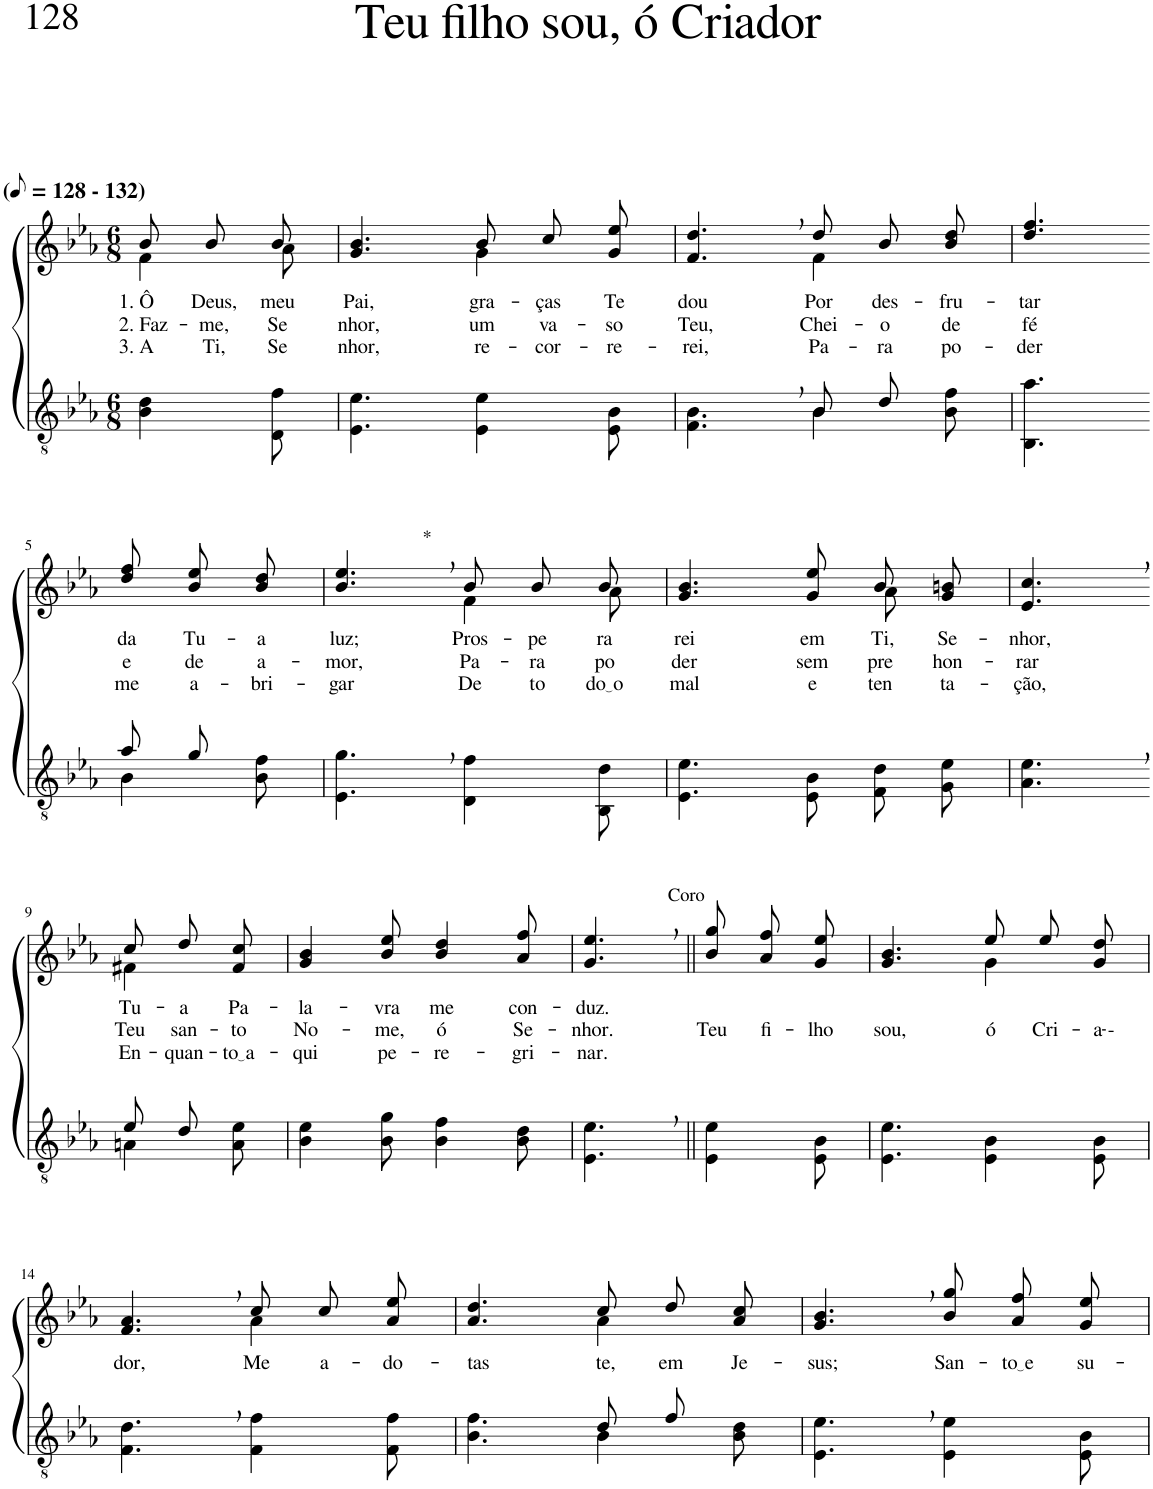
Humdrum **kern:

**kern	**kern	**text	**text	**text
*part2	*part1	*part1	*part1	*part1
*staff2	*staff1	*staff1	*staff1	*staff1
*I"Parte III e IV	*I"Parte I e II	*	*	*
*clefGv2	*clefG2	*	*	*
*Trd3c5	*Trd3c5	*	*	*
*k[b-e-a-]	*k[b-e-a-]	*	*	*
*M6/8	*M6/8	*	*	*
*MM64	*MM64	*	*	*
=1	=1	=1	=1	=1
*	*^	*	*	*
!	!LO:TX:a:B:t=(	!	!	!	!
!	!LO:TX:a:B:t=- 132)	!	!	!	!
!	!	!	!LO:LY:b	!LO:LY:b	!LO:LY:b
4B-\ 4d\	8b-/L	4f\	1. Ô	2. Faz-	3. A
!	!	!	!LO:LY:b	!LO:LY:b	!LO:LY:b
.	8b-/	.	Deus,	-me,	Ti,
!	!	!	!LO:LY:b	!LO:LY:b	!LO:LY:b
8D\ 8f\	8b-/J	8a-\	meu	Se-	Se-
=2	=2	=2	=2	=2	=2
!	!	!	!LO:LY:b	!LO:LY:b	!LO:LY:b
4.E-\ 4.e-\	4.g/ 4.b-/	4.ryy	Pai,	-nhor,	-nhor,
!	!	!	!LO:LY:b	!LO:LY:b	!LO:LY:b
4E-\ 4e-\	8b-\L	4g\	gra-	um	re-
!	!	!	!LO:LY:b	!LO:LY:b	!LO:LY:b
.	8cc\	.	-ças	va-	-cor-
!	!	!	!LO:LY:b	!LO:LY:b	!LO:LY:b
8E-\ 8B-\	8g\ 8ee-\J	8ryy	Te	-so	-re-
=3	=3	=3	=3	=3	=3
*^	*	*	*	*	*
!	!	!	!	!LO:LY:b	!LO:LY:b	!LO:LY:b
4.ryy	4.F\ 4.B-\	4.f/, 4.dd/,	4.ryy	dou	Teu,	-rei,
!	!	!	!	!LO:LY:b	!LO:LY:b	!LO:LY:b
8B-/L	4B-\	8dd\L	4f\	Por	Chei-	Pa-
!	!	!	!	!LO:LY:b	!LO:LY:b	!LO:LY:b
8d/J	.	8b-\	.	des-	-o	-ra
!	!	!	!	!LO:LY:b	!LO:LY:b	!LO:LY:b
8ryy	8B-\ 8f\	8b-\ 8dd\J	8ryy	-fru-	de	po-
=4	=4	=4	=4	=4	=4	=4
!	!	!	!	!LO:LY:b	!LO:LY:b	!LO:LY:b
*v	*v	*	*	*	*	*
*	*v	*v	*	*	*
4.BB-\ 4.a-\	4.dd/ 4.ff/	-tar	fé	-der
!!LO:LB:g=z
=5-	=5-	=5-	=5-	=5-
*^	*	*	*	*
!	!	!	!LO:LY:b	!LO:LY:b	!LO:LY:b
8a-/L	4B-\	8dd\ 8ff\L	da	e	me
!	!	!	!LO:LY:b	!LO:LY:b	!LO:LY:b
8g/J	.	8b-\ 8ee-\	Tu-	de	a-
!	!	!	!LO:LY:b	!LO:LY:b	!LO:LY:b
8ryy	8B-\ 8f\	8b-\ 8dd\J	-a	a-	-bri-
=6	=6	=6	=6	=6	=6
!	!	!LO:TX:a:t=*	!	!	!
!	!	!	!LO:LY:b	!LO:LY:b	!LO:LY:b
*v	*v	*^	*	*	*
4.E-\, 4.g\,	4.b-/, 4.ee-/,	4.ryy	luz;	-mor,	-gar
!	!	!	!LO:LY:b	!LO:LY:b	!LO:LY:b
4D\ 4f\	8b-/L	4f\	Pros-	Pa-	De
!	!	!	!LO:LY:b	!LO:LY:b	!LO:LY:b
.	8b-/	.	-pe-	-ra	to-
!	!	!	!LO:LY:b	!LO:LY:b	!LO:LY:b
8BB-\ 8d\	8b-/J	8a-\	-ra-	po-	do o
=7	=7	=7	=7	=7	=7
!	!	!	!LO:LY:b	!LO:LY:b	!LO:LY:b
4.E-\ 4.e-\	4.g/ 4.b-/	2ryy	-rei	-der	mal
!	!	!	!LO:LY:b	!LO:LY:b	!LO:LY:b
8E-/ 8B-/L	8g/ 8ee-/L	.	em	sem-	e
!	!	!	!LO:LY:b	!LO:LY:b	!LO:LY:b
8F/ 8d/	8b-/	8a-\	Ti,	-pre	ten-
!	!	!	!LO:LY:b	!LO:LY:b	!LO:LY:b
8G/ 8e-/J	8g/ 8bn/J	8ryy	Se-	hon-	-ta-
=8	=8	=8	=8	=8	=8
!	!	!	!LO:LY:b	!LO:LY:b	!LO:LY:b
*	*v	*v	*	*	*
4.A-\, 4.e-\,	4.e-/, 4.cc/,	-nhor,	-rar	-ção,
!!LO:LB:g=z
=9-	=9-	=9-	=9-	=9-
*^	*^	*	*	*
!	!	!	!	!LO:LY:b	!LO:LY:b	!LO:LY:b
8e-/L	4An\	8cc\L	4f#X\	Tu-	Teu	En-
!	!	!	!	!LO:LY:b	!LO:LY:b	!LO:LY:b
8d/J	.	8dd\	.	-a	san-	-quan-
!	!	!	!	!LO:LY:b	!LO:LY:b	!LO:LY:b
8ryy	8A\ 8e-\	8f#\ 8cc\J	8ryy	Pa-	-to	to a
=10	=10	=10	=10	=10	=10	=10
!	!	!	!	!LO:LY:b	!LO:LY:b	!LO:LY:b
*v	*v	*	*	*	*	*
*	*v	*v	*	*	*
4B-\ 4e-\	4g/ 4b-/	-la-	No-	-qui
!	!	!LO:LY:b	!LO:LY:b	!LO:LY:b
8B-\ 8g\	8b-/ 8ee-/	-vra	-me,	pe-
!	!	!LO:LY:b	!LO:LY:b	!LO:LY:b
4B-\ 4f\	4b-/ 4dd/	me	ó	-re-
!	!	!LO:LY:b	!LO:LY:b	!LO:LY:b
8B-\ 8d\	8a-/ 8ff/	con-	Se-	-gri-
=11	=11	=11	=11	=11
!	!LO:TX:a:t=Coro	!	!	!
!	!	!LO:LY:b	!LO:LY:b	!LO:LY:b
4.E-\, 4.e-\,	4.g/, 4.ee-/,	-duz.	-nhor.	-nar.
=12||	=12||	=12||	=12||	=12||
!	!	!	!LO:LY:b	!
4E-\ 4e-\	8b-\ 8gg\L	.	Teu	.
!	!	!	!LO:LY:b	!
.	8a-\ 8ff\	.	fi-	.
!	!	!	!LO:LY:b	!
8E-\ 8B-\	8g\ 8ee-\J	.	-lho	.
=13	=13	=13	=13	=13
!	!	!	!LO:LY:b	!
*	*^	*	*	*
4.E-\ 4.e-\	4.g/ 4.b-/	4.ryy	.	sou,	.
!	!	!	!	!LO:LY:b	!
4E-\ 4B-\	8ee-\L	4g\	.	ó	.
!	!	!	!	!LO:LY:b	!
.	8ee-\	.	.	Cri-	.
!	!	!	!	!LO:LY:b	!
8E-\ 8B-\	8g\ 8dd\J	8ryy	.	-a --	.
!!LO:LB:g=z	!!
=14	=14	=14	=14	=14	=14
!	!	!	!LO:LY:b	!	!
4.F\, 4.d\,	4.f/, 4.a-/,	4.ryy	dor,	.	.
!	!	!	!LO:LY:b	!	!
4F\ 4f\	8cc\L	4a-\	Me	.	.
!	!	!	!LO:LY:b	!	!
.	8cc\	.	a-	.	.
!	!	!	!LO:LY:b	!	!
8F\ 8f\	8a-\ 8ee-\J	8ryy	-do-	.	.
=15	=15	=15	=15	=15	=15
*^	*	*	*	*	*
!	!	!	!	!LO:LY:b	!	!
4.ryy	4.B-\ 4.f\	4.a-/ 4.dd/	4.ryy	-tas-	.	.
!	!	!	!	!LO:LY:b	!	!
8d/L	4B-\	8cc\L	4a-\	-te,	.	.
!	!	!	!	!LO:LY:b	!	!
8f/J	.	8dd\	.	em	.	.
!	!	!	!	!LO:LY:b	!	!
8ryy	8B-\ 8d\	8a-\ 8cc\J	8ryy	Je-	.	.
=16	=16	=16	=16	=16	=16	=16
!	!	!	!	!LO:LY:b	!	!
*v	*v	*	*	*	*	*
*	*v	*v	*	*	*
4.E-\, 4.e-\,	4.g/, 4.b-/,	-sus;	.	.
!	!	!LO:LY:b	!	!
4E-\ 4e-\	8b-\ 8gg\L	San-	.	.
!	!	!LO:LY:b	!	!
.	8a-\ 8ff\	to e	.	.
!	!	!LO:LY:b	!	!
8E-\ 8B-\	8g\ 8ee-\J	su-	.	.
=	=	=	=	=
*-	*-	*-	*-	*-
